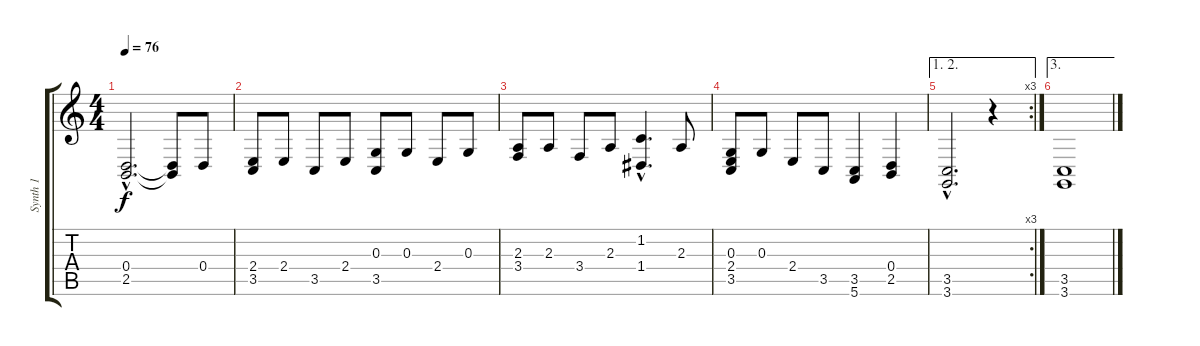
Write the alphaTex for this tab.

\track ("Synth 1" "Synth 1") {instrument stringensemble1}
\staff {score tabs}
\tuning (E4 B3 G3 D3 A2 E2) {hide}
\ts (4 4)
\tempo 76
\clef g2
\ks c
(0.4{hac} 2.5{hac}).2{d dy f} (0.4{t} 2.5{t}).8 0.4.8 |
(2.4 3.5).8 2.4.8 3.5.8 2.4.8 (0.3 3.5).8 0.3.8 2.4.8 0.3.8 |
(2.3 3.4).8 2.3.8 3.4.8 2.3.8 (1.2{hac} 1.4{hac}).4{d} 2.3.8 |
(0.3 2.4 3.5).8 0.3.8 2.4.8 3.5.8 (3.5 5.6).4 (0.4 2.5).4 |
\ae (1 2)
\rc 3
(3.5{hac} 3.6{hac}).2{d} r.4 |
\ae 3
(3.5 3.6).1
